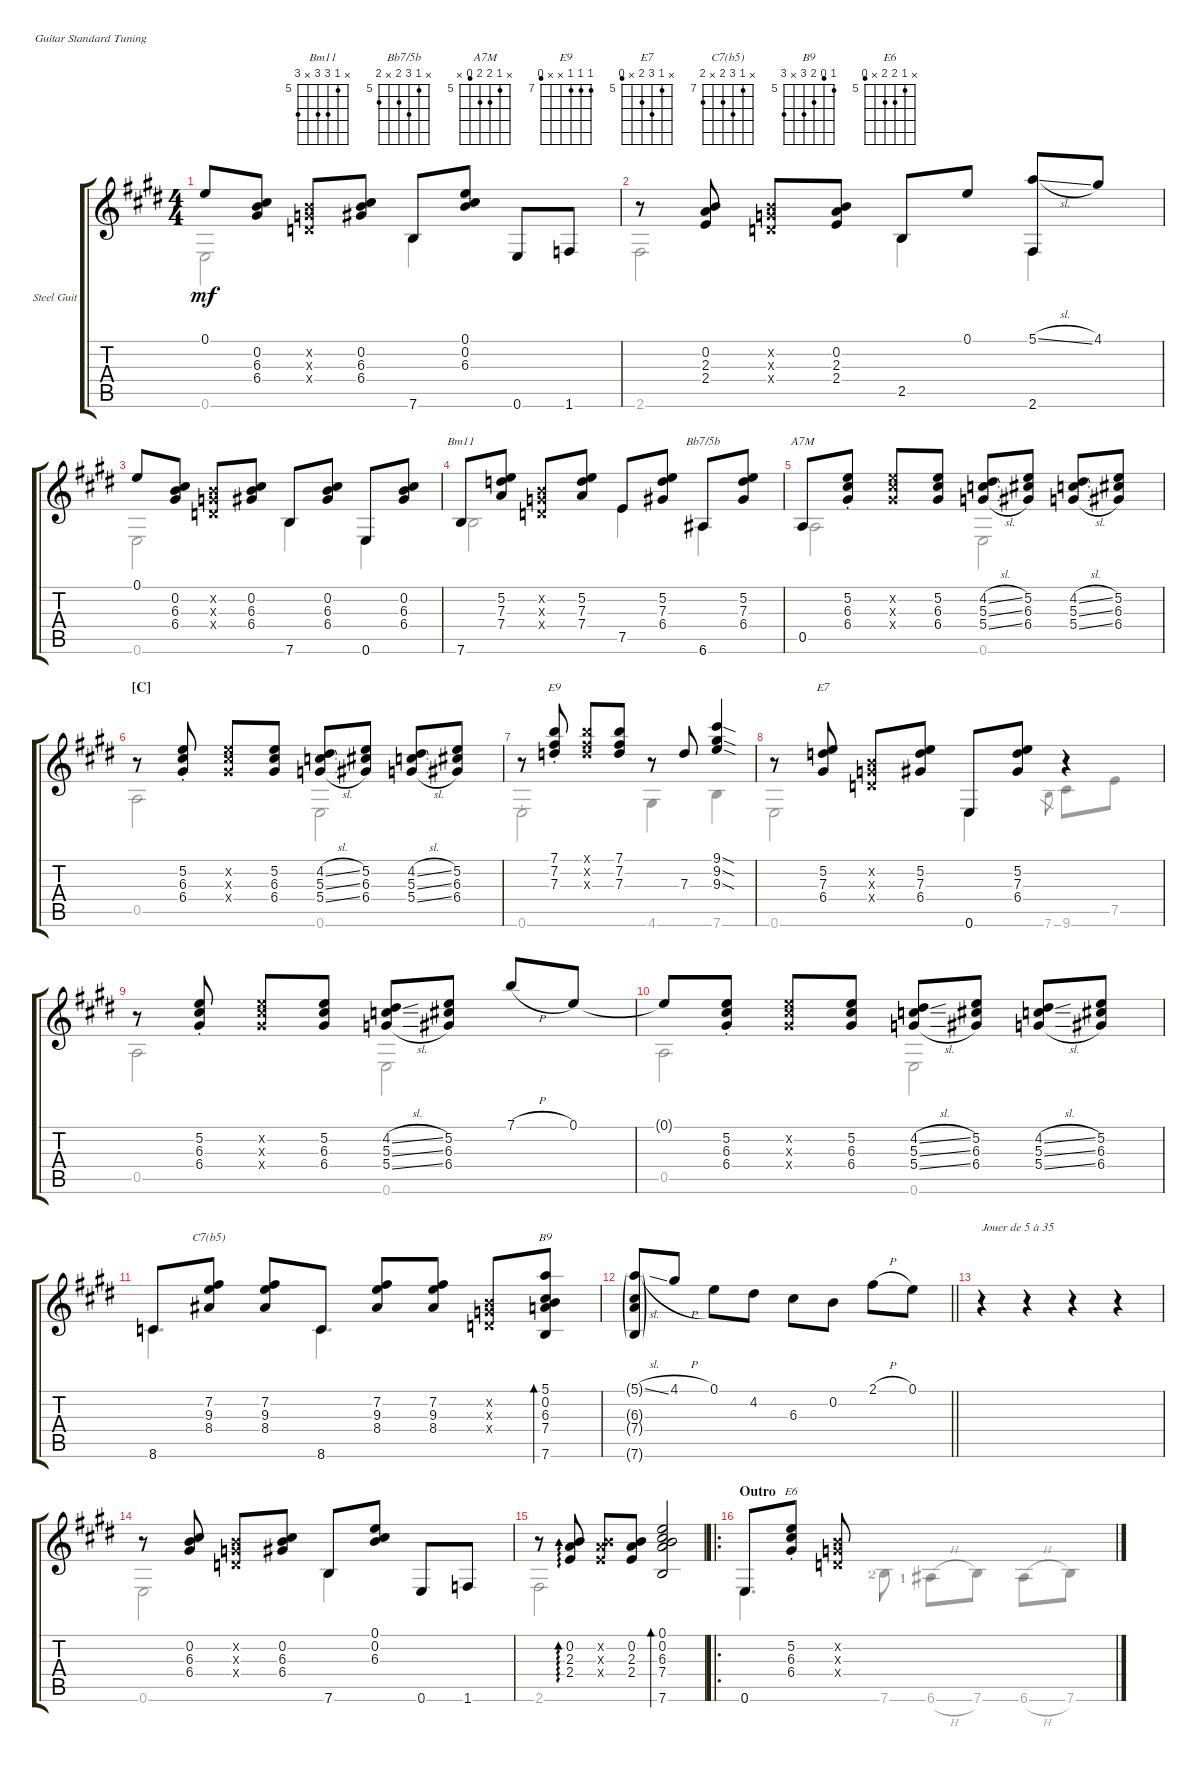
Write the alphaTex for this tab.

\defaultSystemsLayout 4
\bracketExtendMode groupsimilarinstruments
\firstSystemTrackNameOrientation horizontal
\otherSystemsTrackNameOrientation horizontal
\track ("Steel Guitar" "Steel Guit") {instrument acousticguitarsteel}
\staff {score tabs}
\tuning (E4 B3 G3 D3 A2 E2)
\chord ("Bm11" x 5 7 7 x 7) {firstfret 5}
\chord ("Bb7/5b" x 5 7 6 x 6) {firstfret 5}
\chord ("A7M" x 5 6 6 4 x) {firstfret 5}
\chord ("E9" 7 7 7 x x 6) {firstfret 7}
\chord ("E7" x 5 7 6 x 4) {firstfret 5}
\chord ("C7(b5)" x 7 9 8 x 8) {firstfret 7}
\chord ("B9" 5 4 6 7 x 7) {firstfret 5}
\chord ("E6" x 5 6 6 x 4) {firstfret 5}
\voice
\ts (4 4)
\tempo (120 hide)
\clef g2
\ks e
0.1.8{dy mf} (0.2 6.3 6.4).8 (0.2{x} 0.3{x} 0.4{x}).8 (0.2 6.3 6.4).8 7.6.8 (0.2 6.3 0.1).8 0.6.8 1.6.8 |
r.8 (0.2 2.3 2.4).8 (0.2{x} 0.3{x} 0.4{x}).8 (0.2 2.3 2.4).8 2.5.8 0.1.8 (5.1{sl} 2.6).8 4.1.8 |
0.1.8 (0.2 6.3 6.4).8 (0.2{x} 0.3{x} 0.4{x}).8 (0.2 6.3 6.4).8 7.6.8 (0.2 6.3 6.4).8 0.6.8 (6.3 6.4 0.2).8 |
7.6.8{ch "Bm11"} (7.4 7.3 5.2).8 (0.2{x} 0.3{x} 0.4{x}).8 (5.2 7.3 7.4).8 7.5.8 (5.2 7.3 6.4).8 6.6.8{ch "Bb7/5b"} (5.2 7.3 6.4).8 |
0.5.8{ch "A7M"} (5.2{st} 6.3{st} 6.4{st}).8 (6.4{x} 6.3{x} 5.2{x}).8 (5.2 6.3 6.4).8 (4.2{sl} 5.3{sl} 5.4{sl}).8 (6.4 6.3 5.2).8 (4.2{sl} 5.3{sl} 5.4{sl}).8 (5.2 6.3 6.4).8 |
\section ("C" "")
r.8 (5.2{st} 6.3{st} 6.4{st}).8 (6.4{x} 6.3{x} 5.2{x}).8 (5.2 6.3 6.4).8 (4.2{sl} 5.3{sl} 5.4{sl}).8 (6.4 6.3 5.2).8 (4.2{sl} 5.3{sl} 5.4{sl}).8 (5.2 6.3 6.4).8 |
r.8 (7.1{st} 7.2{st} 7.3{st}).8{ch "E9"} (7.1{x} 7.2{x} 7.3{x}).8 (7.1 7.2 7.3).8 r.8 7.3.8 (9.2{sod} 9.3{sod} 9.1{sod}).4 |
r.8 (5.2 7.3 6.4).8{ch "E7"} (0.2{x} 0.3{x} 0.4{x}).8 (5.2 7.3 6.4).8 0.6.8 (5.2 7.3 6.4).8 r.4 |
r.8 (5.2{st} 6.3{st} 6.4{st}).8 (6.4{x} 6.3{x} 5.2{x}).8 (5.2 6.3 6.4).8 (4.2{sl} 5.3{sl} 5.4{sl}).8 (6.4 6.3 5.2).8 7.1{h}.8 0.1.8 |
0.1{t}.8 (5.2{st} 6.3{st} 6.4{st}).8 (6.4{x} 6.3{x} 5.2{x}).8 (5.2 6.3 6.4).8 (4.2{sl} 5.3{sl} 5.4{sl}).8 (6.4 6.3 5.2).8 (4.2{sl} 5.3{sl} 5.4{sl}).8 (5.2 6.3 6.4).8 |
8.6.8 (7.2 9.3 8.4).8{ch "C7(b5)"} (8.4 9.3 7.2).8 8.6.8 (7.2 9.3 8.4).8 (7.2 9.3 8.4).8 (0.4{x} 0.3{x} 0.2{x}).8 (0.2 6.3 7.4 7.6 5.1).8{bd 30 ch "B9"} |
\barLineRight lightlight
(5.1{sl g} 6.3{g} 7.4{g} 7.6{g}).8 4.1{h}.8 0.1.8 4.2.8 6.3.8 0.2.8 2.1{h}.8 0.1.8 |
r.4{txt "Jouer de 5 à 35"} r.4 r.4 r.4 |
r.8 (0.2 6.3 6.4).8 (0.4{x} 0.3{x} 0.2{x}).8 (0.2 6.3 6.4).8 7.6.8 (0.2 6.3 0.1).8 0.6.8 1.6.8 |
r.8 (0.2 2.3 2.4).8{ad 0} (2.3{x} 2.4{x} 0.2{x}).8 (0.2 2.3 2.4).8 (7.6 7.4 6.3 0.2 0.1).2{bd 30} |
\ro
\section ("" "Outro")
0.6.8 (5.2{st} 6.3{st} 6.4{st}).8{ch "E6"} (0.2{x} 0.3{x} 0.4{x}).8
\voice
\clef g2
\ottava regular
\simile none
\ks e
0.6.2{dy mf} 7.6.4 |
2.6.2 2.5.4 2.6.4 |
0.6.2 7.6.4 0.6.4 |
7.6.2 7.5.4 6.6.4 |
0.5.2 0.6.2 |
0.5.2 0.6.2 |
0.6{st}.2 4.6.4 7.6.4 |
0.6.2 0.6.4 7.6.8{gr} 9.6.8 7.5.8 |
0.5.2 0.6.2 |
0.5.2 0.6.2 |
8.6.4{d} 8.6.4{d} |
\barLineRight lightlight
|
|
0.6.2 7.6.4 |
2.6.2 |
0.6.4{d} 7.6{lf 3}.8 6.6{h lf 2}.8 7.6.8 6.6{h}.8 7.6.8
